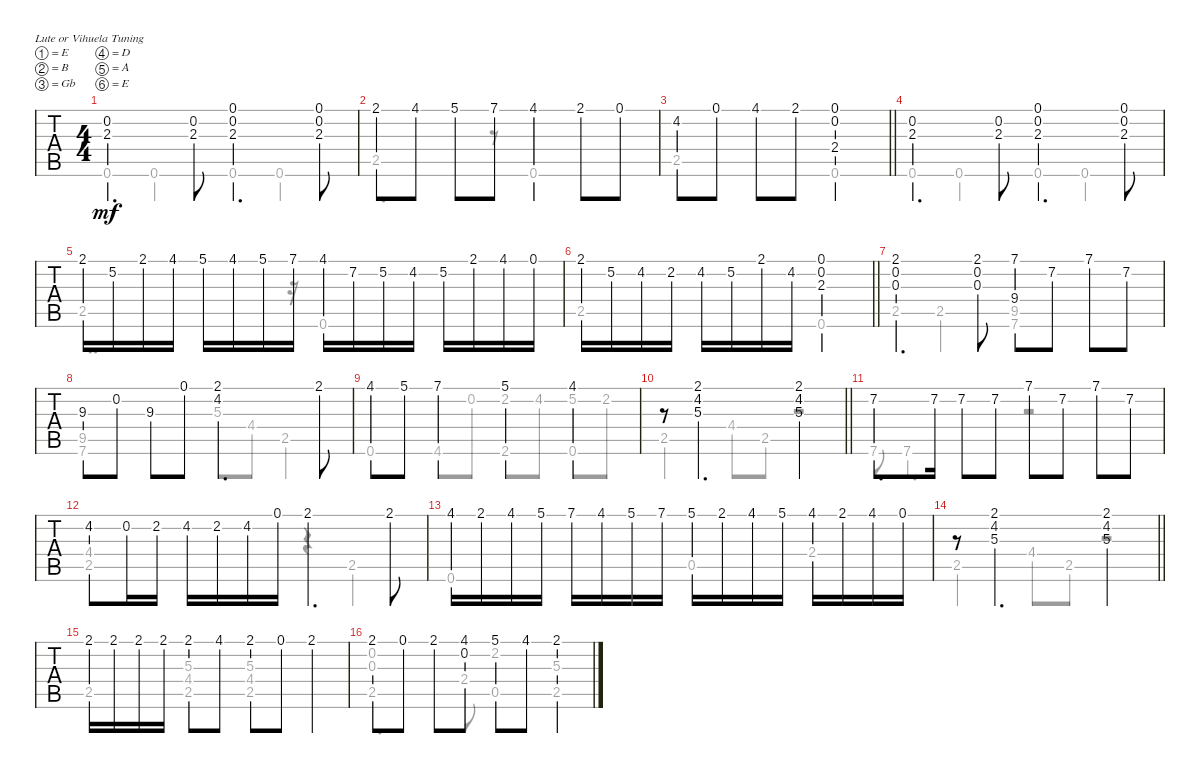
\bracketExtendMode groupsimilarinstruments
\singleTrackTrackNamePolicy hidden
\multiTrackTrackNamePolicy hidden
\firstSystemTrackNameOrientation horizontal
\otherSystemsTrackNameOrientation horizontal
\track ("Untitled" "Untitled") {instrument acousticguitarnylon}
\staff {tabs}
\tuning (E4 B3 Gb3 D3 A2 E2)
\voice
\ts (4 4)
\tempo (92 hide)
\clef g2
\ks e
(0.2 2.3).4{d dy mf instrument acousticguitarnylon} (0.2 2.3).8 (0.1 0.2 2.3).4{d} (0.1 0.2 2.3).8 |
2.1.8 4.1.8 5.1.8 7.1.8 4.1.4 2.1.8 0.1.8 |
\barLineRight lightlight
4.2.8 0.1.8 4.1.8 2.1.8 (0.1 0.2 2.4).2 |
(0.2 2.3).4{d} (0.2 2.3).8 (0.1 0.2 2.3).4{d} (0.1 0.2 2.3).8 |
2.1.16 5.2.16 2.1.16 4.1.16 5.1.16 4.1.16 5.1.16 7.1.16 4.1.16 7.2.16 5.2.16 4.2.16 5.2.16 2.1.16 4.1.16 0.1.16 |
\barLineRight lightlight
2.1.16 5.2.16 4.2.16 2.2.16 4.2.16 5.2.16 2.1.16 4.2.16 (0.1 0.2 2.3).2 |
(2.1 0.3 0.2).4{d} (2.1 0.3 0.2).8 (7.1 9.4).8 7.2.8 7.1.8 7.2.8 |
9.3.8 0.2.8 9.3.8 0.1.8 (2.1 4.2).4{d} 2.1.8 |
4.1.8 5.1.8 7.1.4 5.1.4 4.1.4 |
\barLineRight lightlight
r.8 (2.1 4.2 5.3).4{d} (2.1 4.2 5.3).2 |
7.2.8{d} 7.2.16 7.2.8 7.2.8 7.1.8 7.2.8 7.1.8 7.2.8 |
4.2.8 0.2.16 2.2.16 4.2.16 2.2.16 4.2.16 0.1.16 2.1.4{d} 2.1.8 |
4.1.16 2.1.16 4.1.16 5.1.16 7.1.16 4.1.16 5.1.16 7.1.16 5.1.16 2.1.16 4.1.16 5.1.16 4.1.16 2.1.16 4.1.16 0.1.16 |
\barLineRight lightlight
r.8 (2.1 4.2 5.3).4{d} (2.1 4.2 5.3).2 |
2.1.16 2.1.16 2.1.16 2.1.16 2.1.8 4.1.8 2.1.8 0.1.8 2.1.4 |
2.1.8 0.1.8 2.1.8 (4.1 0.2).8 5.1.8 4.1.8 2.1.4
\voice
\clef g2
\ottava regular
\simile none
\ks e
0.6.4{dy mf} 0.6.4 0.6.4 0.6.4 |
2.5.4{d} r.8 0.6.2 |
\barLineRight lightlight
2.5.2 0.6.2 |
0.6.4 0.6.4 0.6.4 0.6.4 |
2.5.4{dd} r.16 0.6.2 |
\barLineRight lightlight
2.5.2 0.6.2 |
2.5.4 2.5.4 (9.5 7.6).2 |
(9.5 7.6).2 5.3.8 4.4.8 2.5.4 |
0.6.4 4.6.8 0.2.8 (2.2 2.6).8 4.2.8 (5.2 0.6).8 2.2.8 |
\barLineRight lightlight
2.5.4 4.4.8 2.5.8 r.2 |
7.6.8 7.6.4{d} r.2 |
(4.4 2.5).2 r.4 2.5.4 |
0.6.2 0.5.4 2.4.4 |
\barLineRight lightlight
2.5.4 4.4.8 2.5.8 r.2 |
2.5.4 (5.3 4.4 2.5).4 (5.3 4.4 2.5).2 |
(0.3 2.5 0.2).4{d} 2.4.8 (2.2 0.5).4 (5.3 2.5).4
